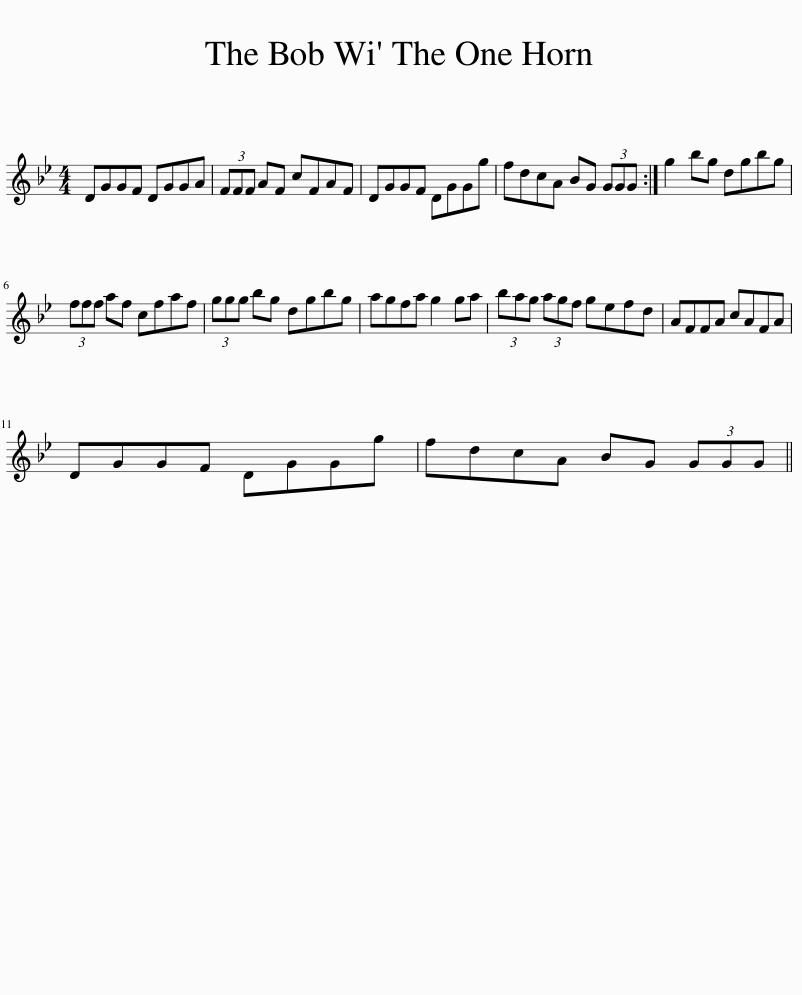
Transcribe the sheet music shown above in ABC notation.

X:1
L:1/8
M:4/4
I:linebreak $
K:Gmin
V:1 treble
V:1
 DGGF DGGA | (3FFF AF cFAF | DGGF DGGg | fdcA BG (3GGG :| g2 bg dgbg |$ %5
 (3fff af cfaf | (3ggg bg dgbg | agfa g2 ga | (3bag (3agf gefd | AFFA cAFA |$ %10
 DGGF DGGg | fdcA BG (3GGG || %12
